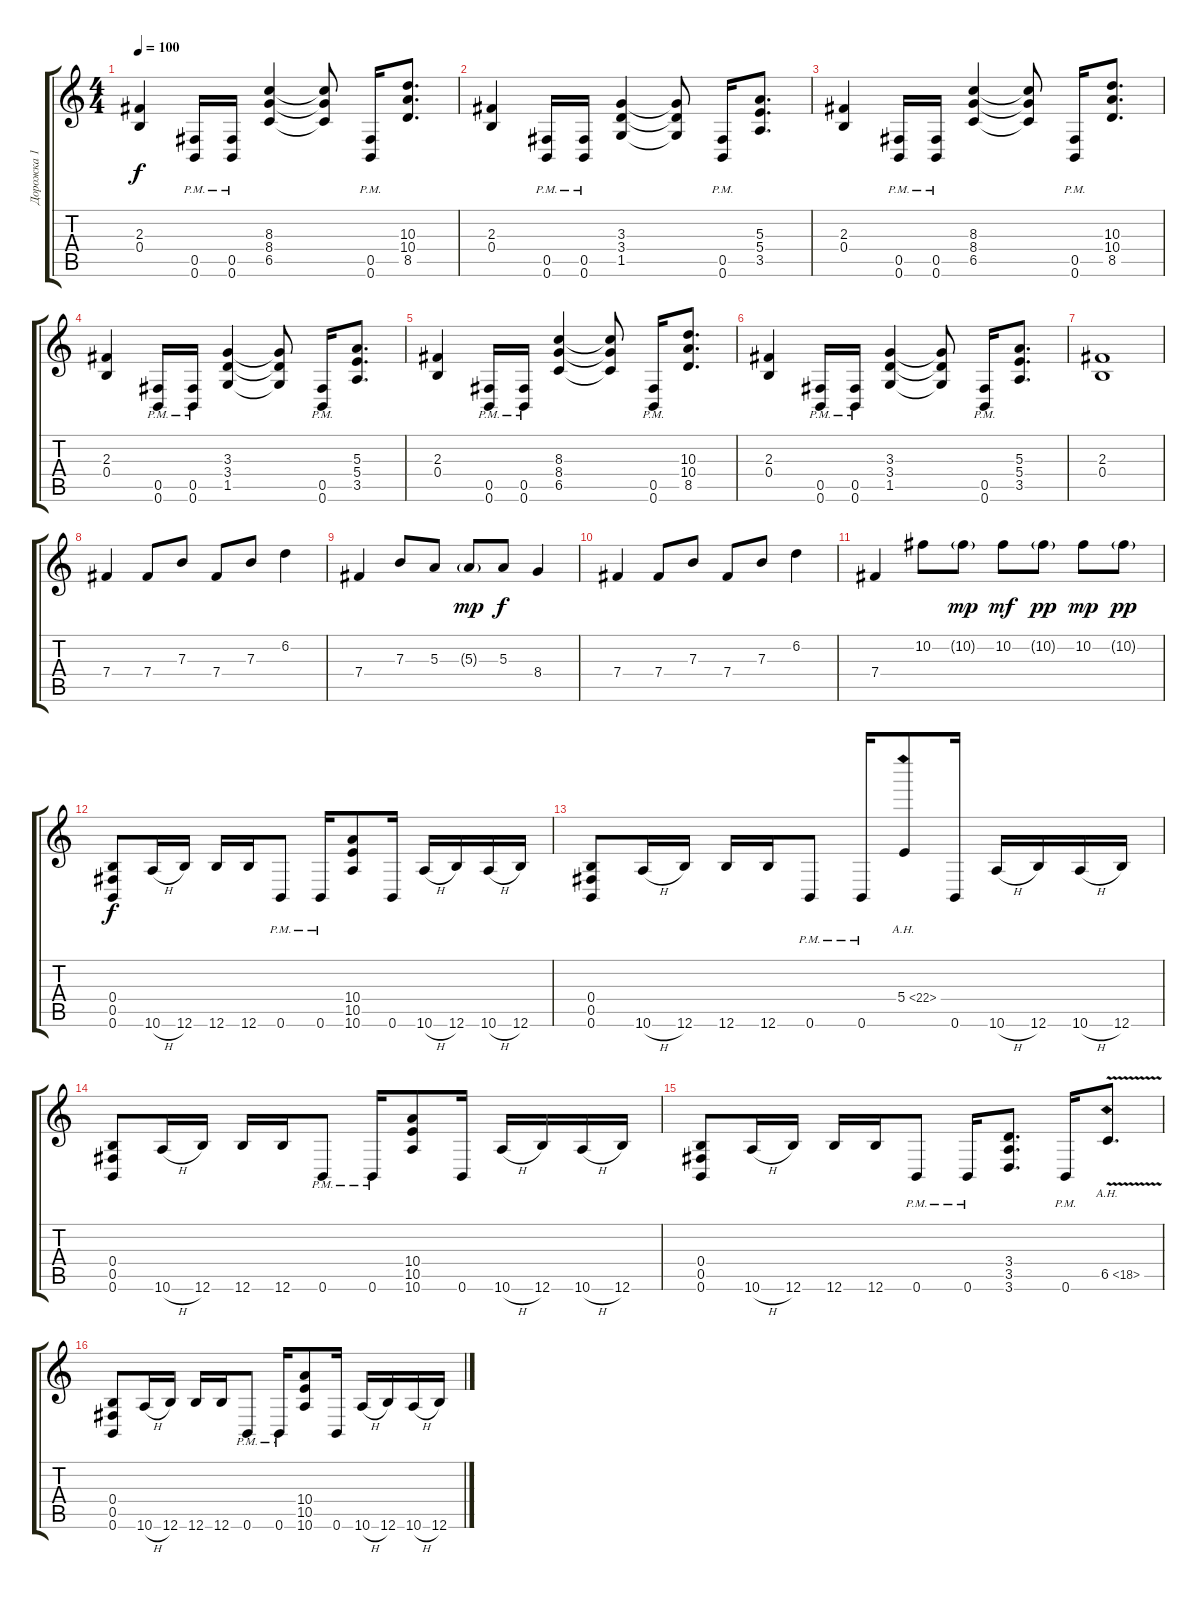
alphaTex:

\track ("Дорожка 1" "Дорожка 1") {instrument distortionguitar}
\staff {score tabs}
\tuning (Db4 Ab3 E3 B2 Gb2 B1) {hide}
\ts (4 4)
\tempo 100
\clef g2
\ks c
(2.3 0.4).4{dy f} (0.5{pm} 0.6{pm}).16 (0.5{pm} 0.6{pm}).16 (8.3 8.4 6.5).4 (8.3{t} 8.4{t} 6.5{t}).8 (0.5{pm} 0.6{pm}).16 (10.3 10.4 8.5).8{d} |
(2.3 0.4).4 (0.5{pm} 0.6{pm}).16 (0.5{pm} 0.6{pm}).16 (3.3 3.4 1.5).4 (3.3{t} 3.4{t} 1.5{t}).8 (0.5{pm} 0.6{pm}).16 (5.3 5.4 3.5).8{d} |
(2.3 0.4).4 (0.5{pm} 0.6{pm}).16 (0.5{pm} 0.6{pm}).16 (8.3 8.4 6.5).4 (8.3{t} 8.4{t} 6.5{t}).8 (0.5{pm} 0.6{pm}).16 (10.3 10.4 8.5).8{d} |
(2.3 0.4).4 (0.5{pm} 0.6{pm}).16 (0.5{pm} 0.6{pm}).16 (3.3 3.4 1.5).4 (3.3{t} 3.4{t} 1.5{t}).8 (0.5{pm} 0.6{pm}).16 (5.3 5.4 3.5).8{d} |
(2.3 0.4).4 (0.5{pm} 0.6{pm}).16 (0.5{pm} 0.6{pm}).16 (8.3 8.4 6.5).4 (8.3{t} 8.4{t} 6.5{t}).8 (0.5{pm} 0.6{pm}).16 (10.3 10.4 8.5).8{d} |
(2.3 0.4).4 (0.5{pm} 0.6{pm}).16 (0.5{pm} 0.6{pm}).16 (3.3 3.4 1.5).4 (3.3{t} 3.4{t} 1.5{t}).8 (0.5{pm} 0.6{pm}).16 (5.3 5.4 3.5).8{d} |
(2.3 0.4).1 |
7.4.4{instrument electricguitarclean} 7.4.8 7.3.8 7.4.8 7.3.8 6.2.4 |
7.4.4 7.3.8 5.3.8 5.3{g}.8{dy mp} 5.3.8{dy f} 8.4.4 |
7.4.4 7.4.8 7.3.8 7.4.8 7.3.8 6.2.4 |
7.4.4 10.2.8 10.2{g}.8{dy mp} 10.2.8{dy mf} 10.2{g}.8{dy pp} 10.2.8{dy mp} 10.2{g}.8{dy pp} |
(0.4 0.5 0.6).8{dy f instrument distortionguitar} 10.6{h}.16 12.6.16 12.6.16 12.6.16 0.6{pm}.8 0.6{pm}.16 (10.4 10.5 10.6).8 0.6.16 10.6{h}.16 12.6.16 10.6{h}.16 12.6.16 |
(0.4 0.5 0.6).8 10.6{h}.16 12.6.16 12.6.16 12.6.16 0.6{pm}.8 0.6{pm}.16 5.4{ah 17}.8 0.6.16 10.6{h}.16 12.6.16 10.6{h}.16 12.6.16 |
(0.4 0.5 0.6).8 10.6{h}.16 12.6.16 12.6.16 12.6.16 0.6{pm}.8 0.6{pm}.16 (10.4 10.5 10.6).8 0.6.16 10.6{h}.16 12.6.16 10.6{h}.16 12.6.16 |
(0.4 0.5 0.6).8 10.6{h}.16 12.6.16 12.6.16 12.6.16 0.6{pm}.8 0.6{pm}.16 (3.4 3.5 3.6).8{d} 0.6{pm}.16 6.5{ah 12 v}.8{d} |
(0.4 0.5 0.6).8 10.6{h}.16 12.6.16 12.6.16 12.6.16 0.6{pm}.8 0.6{pm}.16 (10.4 10.5 10.6).8 0.6.16 10.6{h}.16 12.6.16 10.6{h}.16 12.6.16
